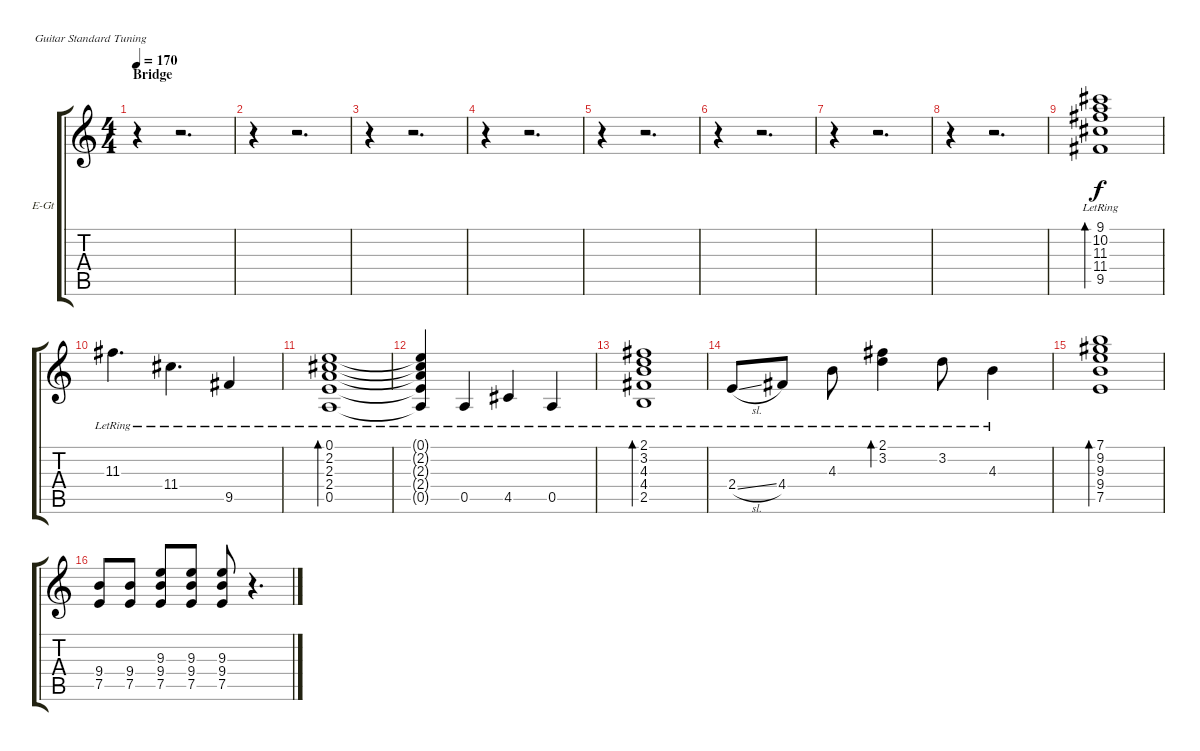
\bracketExtendMode groupsimilarinstruments
\firstSystemTrackNameOrientation horizontal
\otherSystemsTrackNameOrientation horizontal
\track ("Guitar" "E-Gt") {instrument electricguitarclean}
\staff {score tabs}
\tuning (E4 B3 G3 D3 A2 E2)
\ts (4 4)
\section ("" "Bridge")
\tempo 170
\clef g2
\ks c
r.4{dy f} r.2{d} |
r.4 r.2{d} |
r.4 r.2{d} |
r.4 r.2{d} |
r.4 r.2{d} |
r.4 r.2{d} |
r.4 r.2{d} |
r.4 r.2{d} |
(9.1{lr} 10.2{lr} 11.3{lr} 11.4{lr} 9.5{lr}).1{bd 480} |
11.3{lr}.4{d} 11.4{lr}.4{d} 9.5{lr}.4 |
(0.1{lr} 2.2{lr} 2.3{lr} 2.4{lr} 0.5{lr}).1{bd 480} |
(0.1{lr t} 2.2{lr t} 2.3{lr t} 2.4{lr t} 0.5{lr t}).4 0.5{lr}.4 4.5{lr}.4 0.5{lr}.4 |
(2.1{lr} 3.2{lr} 4.3{lr} 4.4{lr} 2.5{lr}).1{bd 480} |
2.4{sl lr}.8 4.4{lr}.8 4.3{lr}.8 (2.1{lr} 3.2{lr}).4{bd 240} 3.2{lr}.8 4.3{lr}.4 |
(7.1 9.2 9.3 9.4 7.5).1{bd 480} |
(9.4 7.5).8 (9.4 7.5).8 (9.3 9.4 7.5).8 (9.3 9.4 7.5).8 (9.3 9.4 7.5).8 r.4{d}
